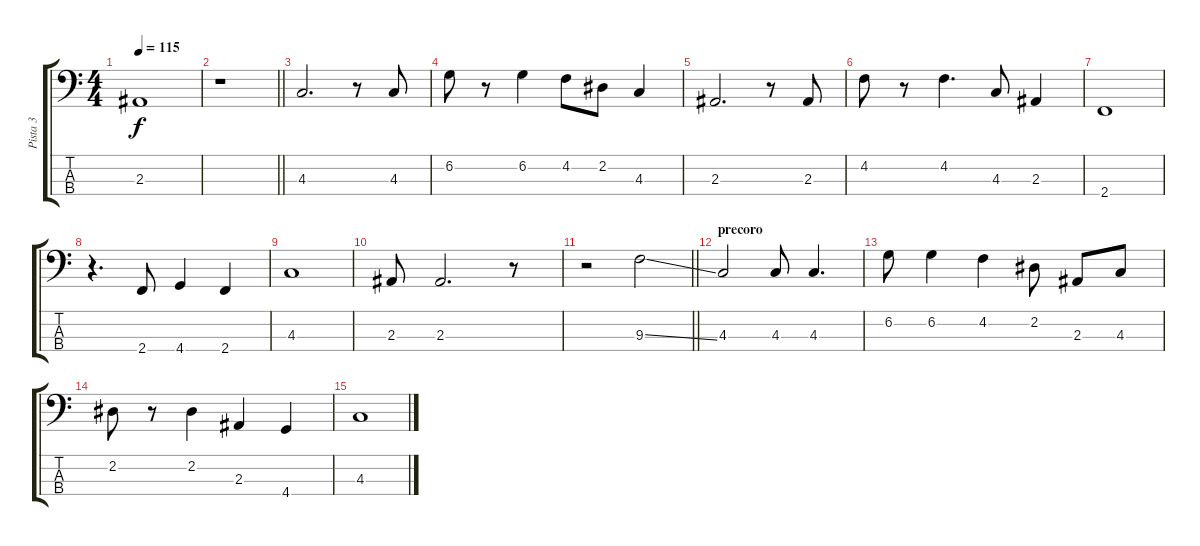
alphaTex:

\track ("Pista 3" "Pista 3") {instrument electricbasspick}
\staff {score tabs}
\tuning (Gb2 Db2 Ab1 Eb1) {hide}
\ts (4 4)
\tempo 115
\clef f4
\ks c
2.3.1{dy f} |
\barLineRight lightlight
r.1 |
4.3.2{d} r.8 4.3.8 |
6.2.8 r.8 6.2.4 4.2.8 2.2.8 4.3.4 |
2.3.2{d} r.8 2.3.8 |
4.2.8 r.8 4.2.4{d} 4.3.8 2.3.4 |
2.4.1 |
r.4{d} 2.4.8 4.4.4 2.4.4 |
4.3.1 |
2.3.8 2.3.2{d} r.8 |
\barLineRight lightlight
r.2 9.3{ss}.2 |
\section ("" "precoro")
4.3.2 4.3.8 4.3.4{d} |
6.2.8 6.2.4 4.2.4 2.2.8 2.3.8 4.3.8 |
2.2.8 r.8 2.2.4 2.3.4 4.4.4 |
4.3.1
